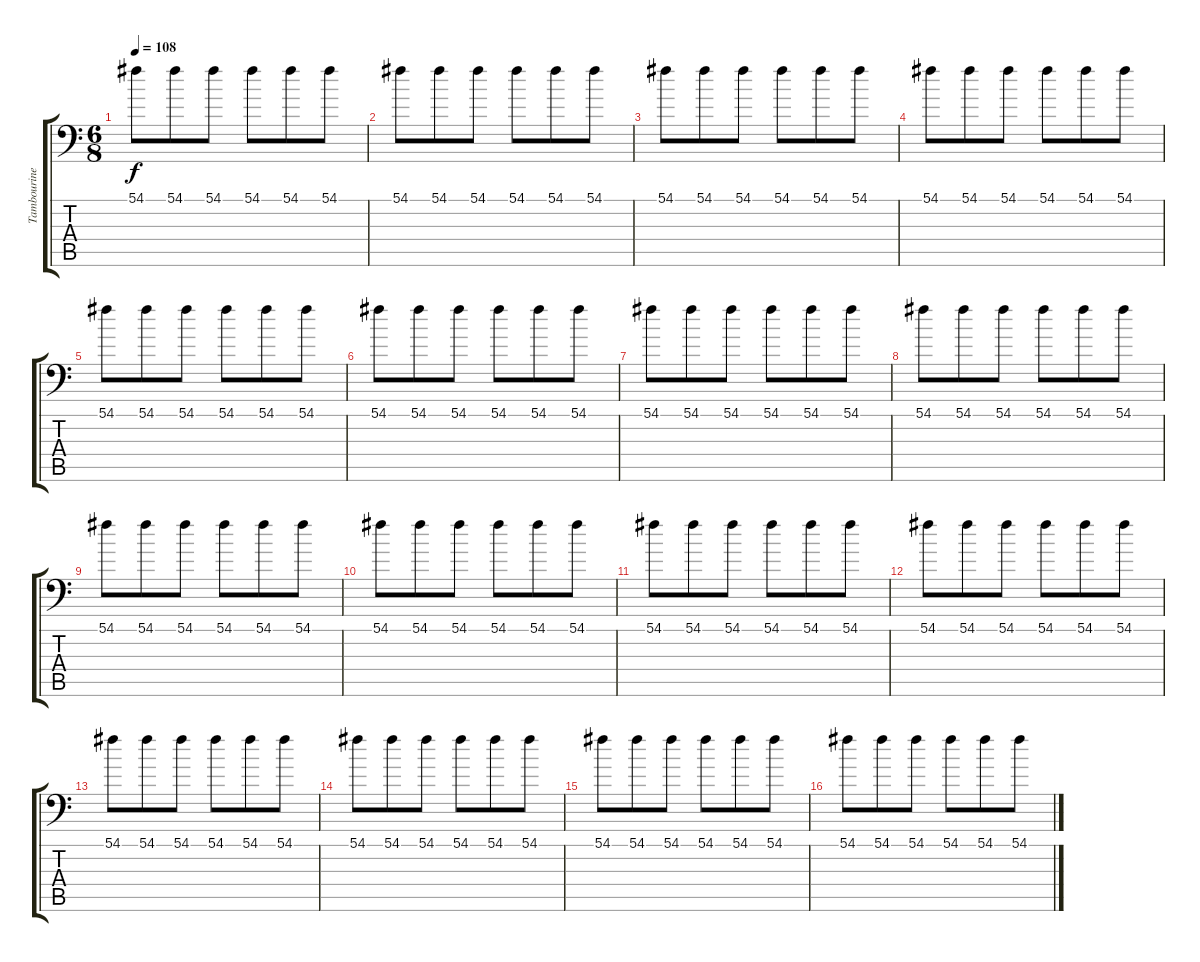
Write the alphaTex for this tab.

\track ("Tambourine" "Tambourine") {instrument acousticgrandpiano}
\staff {score tabs}
\tuning (C-1 C-1 C-1 C-1 C-1 C-1) {hide}
\ts (6 8)
\tempo 108
\clef f4
\ks c
54.1.8{dy f} 54.1.8 54.1.8 54.1.8 54.1.8 54.1.8 |
54.1.8 54.1.8 54.1.8 54.1.8 54.1.8 54.1.8 |
54.1.8 54.1.8 54.1.8 54.1.8 54.1.8 54.1.8 |
54.1.8 54.1.8 54.1.8 54.1.8 54.1.8 54.1.8 |
54.1.8 54.1.8 54.1.8 54.1.8 54.1.8 54.1.8 |
54.1.8 54.1.8 54.1.8 54.1.8 54.1.8 54.1.8 |
54.1.8 54.1.8 54.1.8 54.1.8 54.1.8 54.1.8 |
54.1.8 54.1.8 54.1.8 54.1.8 54.1.8 54.1.8 |
54.1.8 54.1.8 54.1.8 54.1.8 54.1.8 54.1.8 |
54.1.8 54.1.8 54.1.8 54.1.8 54.1.8 54.1.8 |
54.1.8 54.1.8 54.1.8 54.1.8 54.1.8 54.1.8 |
54.1.8 54.1.8 54.1.8 54.1.8 54.1.8 54.1.8 |
54.1.8 54.1.8 54.1.8 54.1.8 54.1.8 54.1.8 |
54.1.8 54.1.8 54.1.8 54.1.8 54.1.8 54.1.8 |
54.1.8 54.1.8 54.1.8 54.1.8 54.1.8 54.1.8 |
54.1.8 54.1.8 54.1.8 54.1.8 54.1.8 54.1.8
